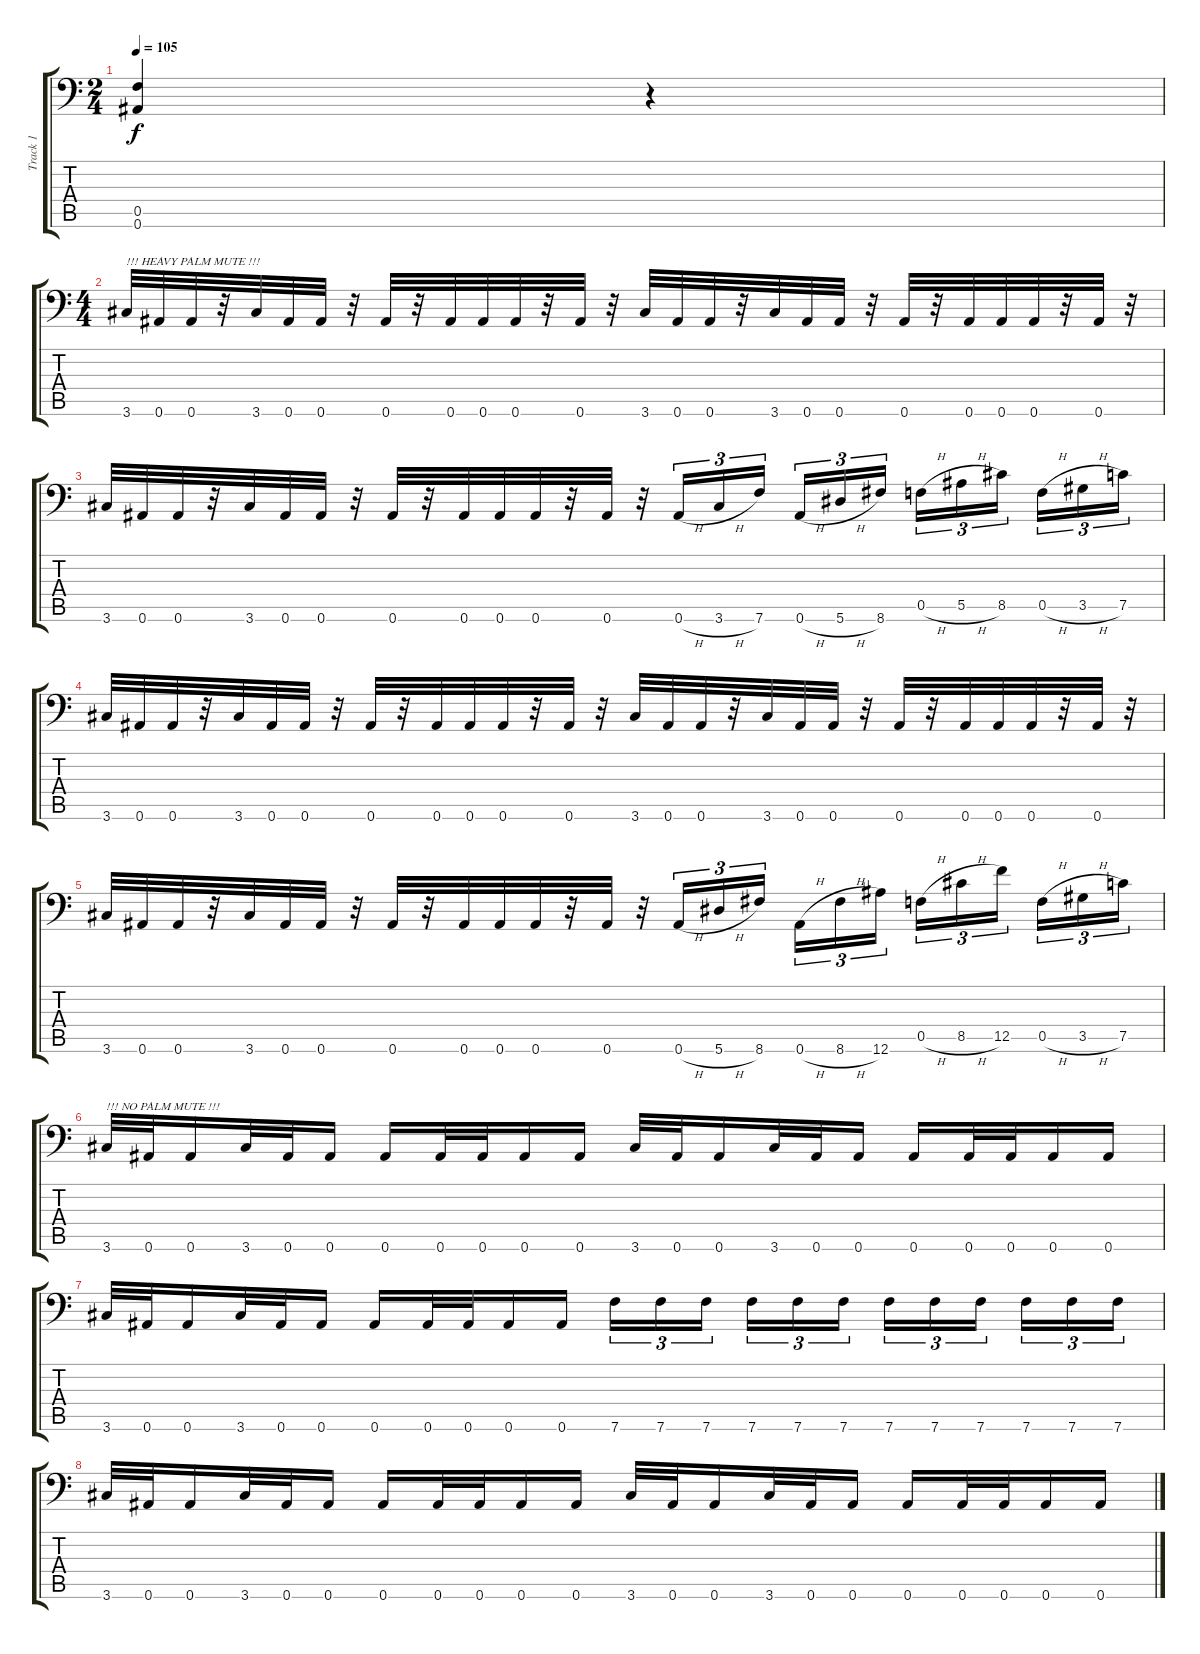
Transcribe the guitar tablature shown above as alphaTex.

\track ("Track 1" "Track 1") {instrument distortionguitar}
\staff {score tabs}
\tuning (C4 G3 Eb3 Bb2 F2 Bb1) {hide}
\ts (2 4)
\tempo 105
\clef f4
\ks c
(0.5 0.6).4{dy f} r.4 |
\ts (4 4)
3.6.32{txt "!!! HEAVY PALM MUTE !!!"} 0.6.32 0.6.32 r.32 3.6.32 0.6.32 0.6.32 r.32 0.6.32 r.32 0.6.32 0.6.32 0.6.32 r.32 0.6.32 r.32 3.6.32 0.6.32 0.6.32 r.32 3.6.32 0.6.32 0.6.32 r.32 0.6.32 r.32 0.6.32 0.6.32 0.6.32 r.32 0.6.32 r.32 |
3.6.32 0.6.32 0.6.32 r.32 3.6.32 0.6.32 0.6.32 r.32 0.6.32 r.32 0.6.32 0.6.32 0.6.32 r.32 0.6.32 r.32 0.6{h}.16{tu (3 2)} 3.6{h}.16{tu (3 2)} 7.6.16{tu (3 2) beam splitsecondary} 0.6{h}.16{tu (3 2)} 5.6{h}.16{tu (3 2)} 8.6.16{tu (3 2)} 0.5{h}.16{tu (3 2)} 5.5{h}.16{tu (3 2)} 8.5.16{tu (3 2) beam splitsecondary} 0.5{h}.16{tu (3 2)} 3.5{h}.16{tu (3 2)} 7.5.16{tu (3 2)} |
3.6.32 0.6.32 0.6.32 r.32 3.6.32 0.6.32 0.6.32 r.32 0.6.32 r.32 0.6.32 0.6.32 0.6.32 r.32 0.6.32 r.32 3.6.32 0.6.32 0.6.32 r.32 3.6.32 0.6.32 0.6.32 r.32 0.6.32 r.32 0.6.32 0.6.32 0.6.32 r.32 0.6.32 r.32 |
3.6.32 0.6.32 0.6.32 r.32 3.6.32 0.6.32 0.6.32 r.32 0.6.32 r.32 0.6.32 0.6.32 0.6.32 r.32 0.6.32 r.32 0.6{h}.16{tu (3 2)} 5.6{h}.16{tu (3 2)} 8.6.16{tu (3 2) beam splitsecondary} 0.6{h}.16{tu (3 2)} 8.6{h}.16{tu (3 2)} 12.6.16{tu (3 2)} 0.5{h}.16{tu (3 2)} 8.5{h}.16{tu (3 2)} 12.5.16{tu (3 2) beam splitsecondary} 0.5{h}.16{tu (3 2)} 3.5{h}.16{tu (3 2)} 7.5.16{tu (3 2)} |
3.6.32{txt "!!! NO PALM MUTE !!!"} 0.6.32 0.6.16 3.6.32 0.6.32 0.6.16 0.6.16 0.6.32 0.6.32 0.6.16 0.6.16 3.6.32 0.6.32 0.6.16 3.6.32 0.6.32 0.6.16 0.6.16 0.6.32 0.6.32 0.6.16 0.6.16 |
3.6.32 0.6.32 0.6.16 3.6.32 0.6.32 0.6.16 0.6.16 0.6.32 0.6.32 0.6.16 0.6.16 7.6.16{tu (3 2)} 7.6.16{tu (3 2)} 7.6.16{tu (3 2) beam splitsecondary} 7.6.16{tu (3 2)} 7.6.16{tu (3 2)} 7.6.16{tu (3 2)} 7.6.16{tu (3 2)} 7.6.16{tu (3 2)} 7.6.16{tu (3 2) beam splitsecondary} 7.6.16{tu (3 2)} 7.6.16{tu (3 2)} 7.6.16{tu (3 2)} |
3.6.32 0.6.32 0.6.16 3.6.32 0.6.32 0.6.16 0.6.16 0.6.32 0.6.32 0.6.16 0.6.16 3.6.32 0.6.32 0.6.16 3.6.32 0.6.32 0.6.16 0.6.16 0.6.32 0.6.32 0.6.16 0.6.16
